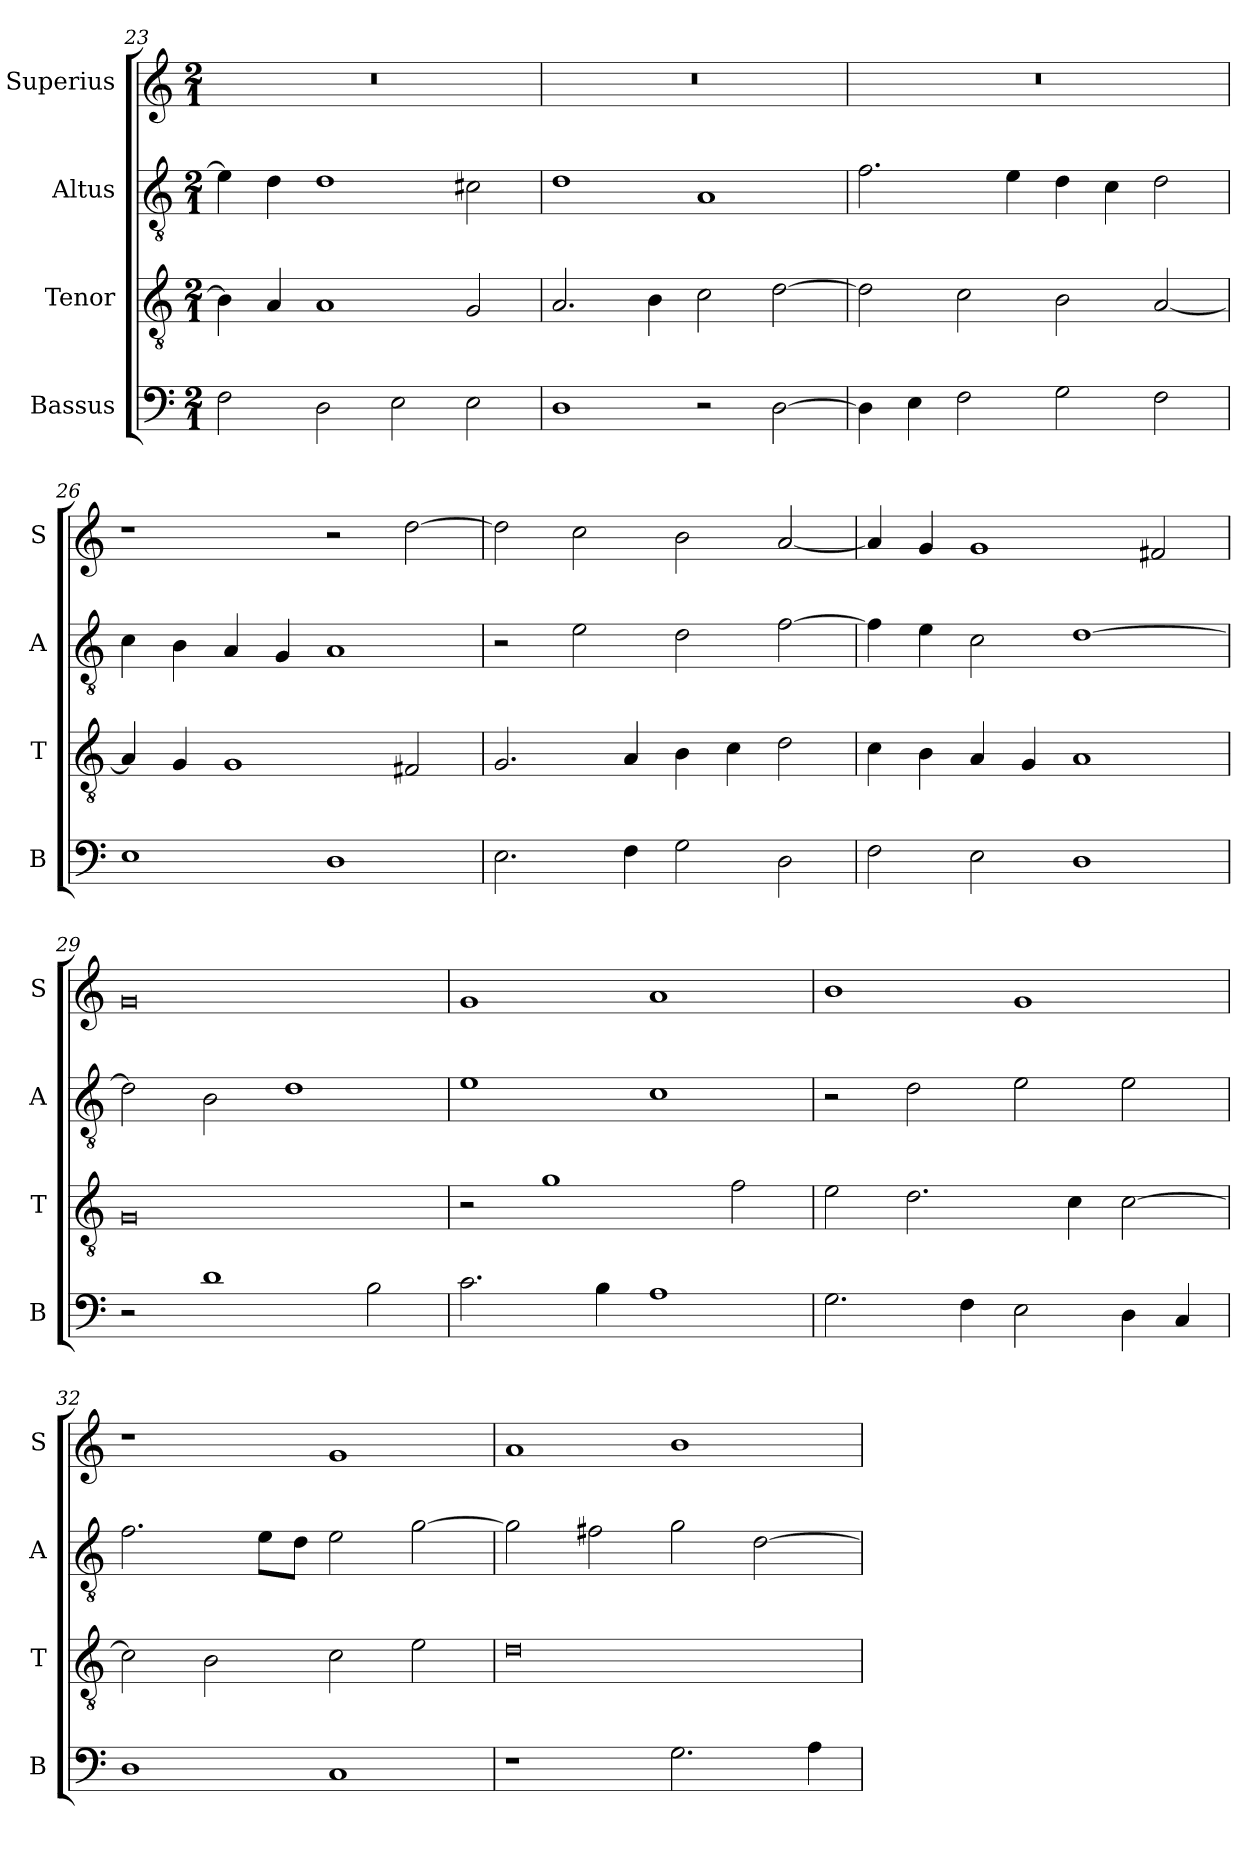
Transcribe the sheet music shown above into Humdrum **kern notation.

**kern	**kern	**kern	**kern
*part4	*part3	*part2	*part1
*staff4	*staff3	*staff2	*staff1
*I"Bassus	*I"Tenor	*I"Altus	*I"Superius
*I'B	*I'T	*I'A	*I'S
*clefF4	*clefGv2	*clefGv2	*clefG2
*k[]	*k[]	*k[]	*k[]
*C:	*C:	*C:	*C:
*M2/1	*M2/1	*M2/1	*M2/1
=23	=23	=23	=23
2F	4B]	4e]	0r
.	4A	4d	.
2D	1A	1d	.
2E	.	.	.
2E	2G	2c#X	.
=24	=24	=24	=24
1D	2.A	1d	0r
.	4B	.	.
2r	2c	1A	.
[2D	[2d	.	.
=25	=25	=25	=25
4D]	2d]	2.f	0r
4E	.	.	.
2F	2c	.	.
.	.	4e	.
2G	2B	4d	.
.	.	4c	.
2F	[2A	2d	.
=26	=26	=26	=26
1E	4A]	4c	1r
.	4G	4B	.
.	1G	4A	.
.	.	4G	.
1D	.	1A	2r
.	2F#X	.	[2dd
=27	=27	=27	=27
2.E	2.G	2r	2dd]
.	.	2e	2cc
4F	4A	.	.
2G	4B	2d	2b
.	4c	.	.
2D	2d	[2f	[2a
=28	=28	=28	=28
2F	4c	4f]	4a]
.	4B	4e	4g
2E	4A	2c	1g
.	4G	.	.
1D	1A	[1d	.
.	.	.	2f#X
=29	=29	=29	=29
2r	0G	2d]	0g
1d	.	2B	.
.	.	1d	.
2B	.	.	.
=30	=30	=30	=30
2.c	2r	1e	1g
.	1g	.	.
4B	.	.	.
1A	.	1c	1a
.	2f	.	.
=31	=31	=31	=31
2.G	2e	2r	1b
.	2.d	2d	.
4F	.	.	.
2E	.	2e	1g
.	4c	.	.
4D	[2c	2e	.
4C	.	.	.
=32	=32	=32	=32
1D	2c]	2.f	1r
.	2B	.	.
.	.	8eL	.
.	.	8dJ	.
1C	2c	2e	1g
.	2e	[2g	.
=33	=33	=33	=33
1r	0d	2g]	1a
.	.	2f#X	.
2.G	.	2g	1b
.	.	[2d	.
4A	.	.	.
=	=	=	=
*-	*-	*-	*-
